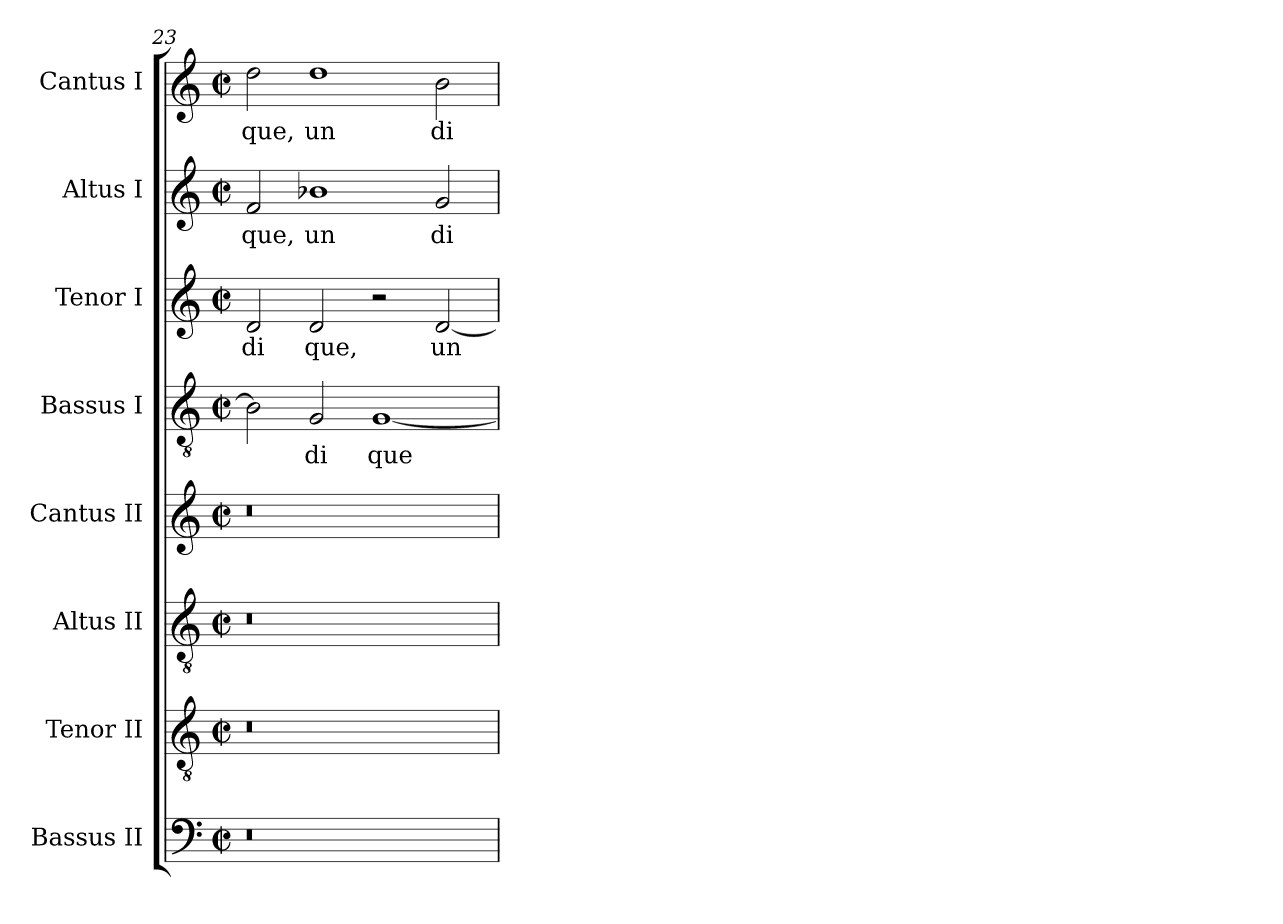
**kern	**kern	**kern	**kern	**kern	**text	**kern	**text	**kern	**text	**kern	**text
*part8	*part7	*part6	*part5	*part4	*part4	*part3	*part3	*part2	*part2	*part1	*part1
*staff8	*staff7	*staff6	*staff5	*staff4	*staff4	*staff3	*staff3	*staff2	*staff2	*staff1	*staff1
*I"Bassus II	*I"Tenor II	*I"Altus II	*I"Cantus II	*I"Bassus I	*	*I"Tenor I	*	*I"Altus I	*	*I"Cantus I	*
*clefF4	*clefGv2	*clefGv2	*clefG2	*clefGv2	*	*clefG2	*	*clefG2	*	*clefG2	*
*k[]	*k[]	*k[]	*k[]	*k[]	*	*k[]	*	*k[]	*	*k[]	*
*C:	*C:	*C:	*C:	*C:	*	*C:	*	*C:	*	*C:	*
*M2/2	*M2/2	*M2/2	*M2/2	*M2/2	*	*M2/2	*	*M2/2	*	*M2/2	*
*met(c|)	*met(c|)	*met(c|)	*met(c|)	*met(c|)	*	*met(c|)	*	*met(c|)	*	*met(c|)	*
=23	=23	=23	=23	=23	=23	=23	=23	=23	=23	=23	=23
!	!	!	!	!	!LO:LY:b:cj	!	!LO:LY:b:cj	!	!LO:LY:b:cj	!	!LO:LY:b:cj
0r	0r	0r	0r	2B-\]	.	2d/	di	2f/	que,	2dd\	que,
!	!	!	!	!	!LO:LY:b:cj	!	!LO:LY:b:cj	!	!LO:LY:b:cj	!	!LO:LY:b:cj
.	.	.	.	2G/	di	2d/	que,	1b-	un	1dd	un
!	!	!	!	!	!LO:LY:b:cj	!	!	!	!	!	!
.	.	.	.	[<1G	que	2r	.	.	.	.	.
!	!	!	!	!	!	!	!LO:LY:b:cj	!	!LO:LY:b:cj	!	!LO:LY:b:cj
.	.	.	.	.	.	[<2d/	un	2g/	di	2b\	di
=	=	=	=	=	=	=	=	=	=	=	=
*-	*-	*-	*-	*-	*-	*-	*-	*-	*-	*-	*-
